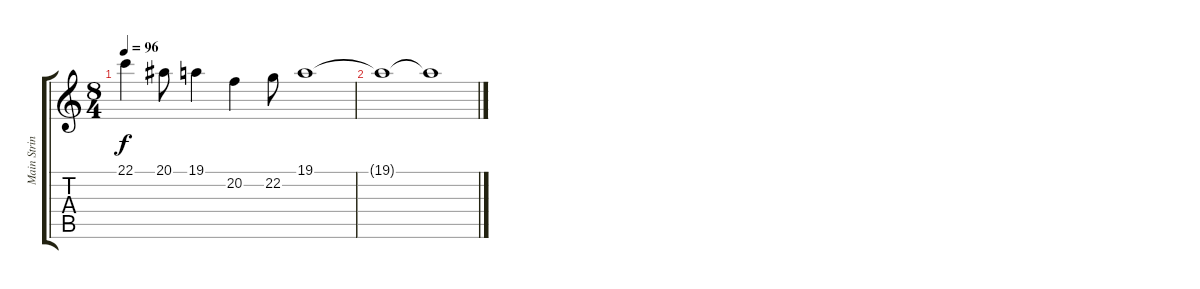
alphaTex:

\track ("Main String" "Main Strin") {instrument stringensemble2}
\staff {score tabs}
\tuning (D4 A3 F3 C3 G2 D2) {hide}
\ts (8 4)
\tempo 96
\clef g2
\ks c
22.1.4{dy f} 20.1.8 19.1.4 20.2.4 22.2.8 19.1.1 |
19.1{t}.1 19.1{t}.1
